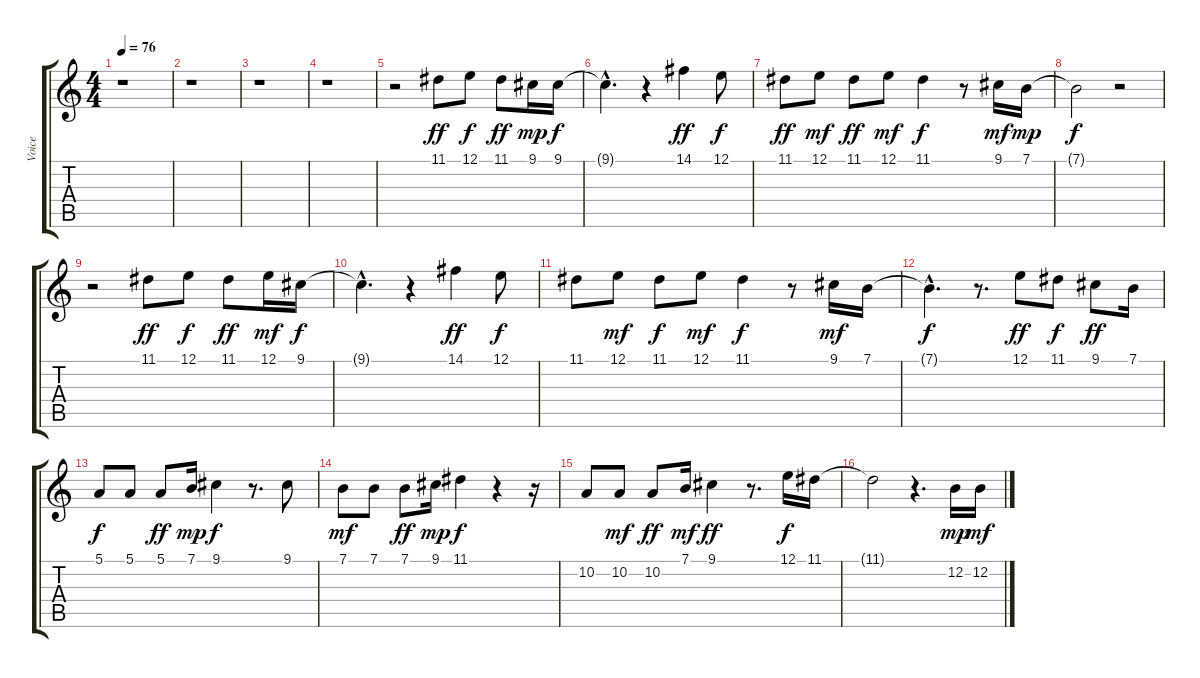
\track ("Voice" "Voice") {instrument sopranosax}
\staff {score tabs}
\tuning (E4 B3 G3 D3 A2 E2) {hide}
\ts (4 4)
\tempo 76
\clef g2
\ks c
r.1{dy ff instrument sopranosax} |
r.1 |
r.1 |
r.1 |
r.2 11.1.8 12.1.8{dy f} 11.1.8{dy ff} 9.1.16{dy mp} 9.1.16{dy f} |
9.1{hac t}.4{d} r.4 14.1.4{dy ff} 12.1.8{dy f} |
11.1.8{dy ff} 12.1.8{dy mf} 11.1.8{dy ff} 12.1.8{dy mf} 11.1.4{dy f} r.8 9.1.16{dy mf} 7.1.16{dy mp} |
7.1{t}.2{dy f} r.2 |
r.2 11.1.8{dy ff} 12.1.8{dy f} 11.1.8{dy ff} 12.1.16{dy mf} 9.1.16{dy f} |
9.1{hac t}.4{d} r.4 14.1.4{dy ff} 12.1.8{dy f} |
11.1.8 12.1.8{dy mf} 11.1.8{dy f} 12.1.8{dy mf} 11.1.4{dy f} r.8 9.1.16{dy mf} 7.1.16 |
7.1{hac t}.4{d dy f} r.8{d} 12.1.8{dy ff} 11.1.8{dy f} 9.1.8{dy ff} 7.1.16 |
5.1.8{dy f} 5.1.8 5.1.8{dy ff} 7.1.16{dy mp} 9.1.4{dy f} r.8{d} 9.1.8 |
7.1.8{dy mf} 7.1.8 7.1.8{dy ff} 9.1.16{dy mp} 11.1.4{dy f} r.4 r.16 |
10.2.8 10.2.8{dy mf} 10.2.8{dy ff} 7.1.16{dy mf} 9.1.4{dy ff} r.8{d} 12.1.16{dy f} 11.1.16 |
11.1{t}.2 r.4{d} 12.2.16{dy mp} 12.2.16{dy mf}
